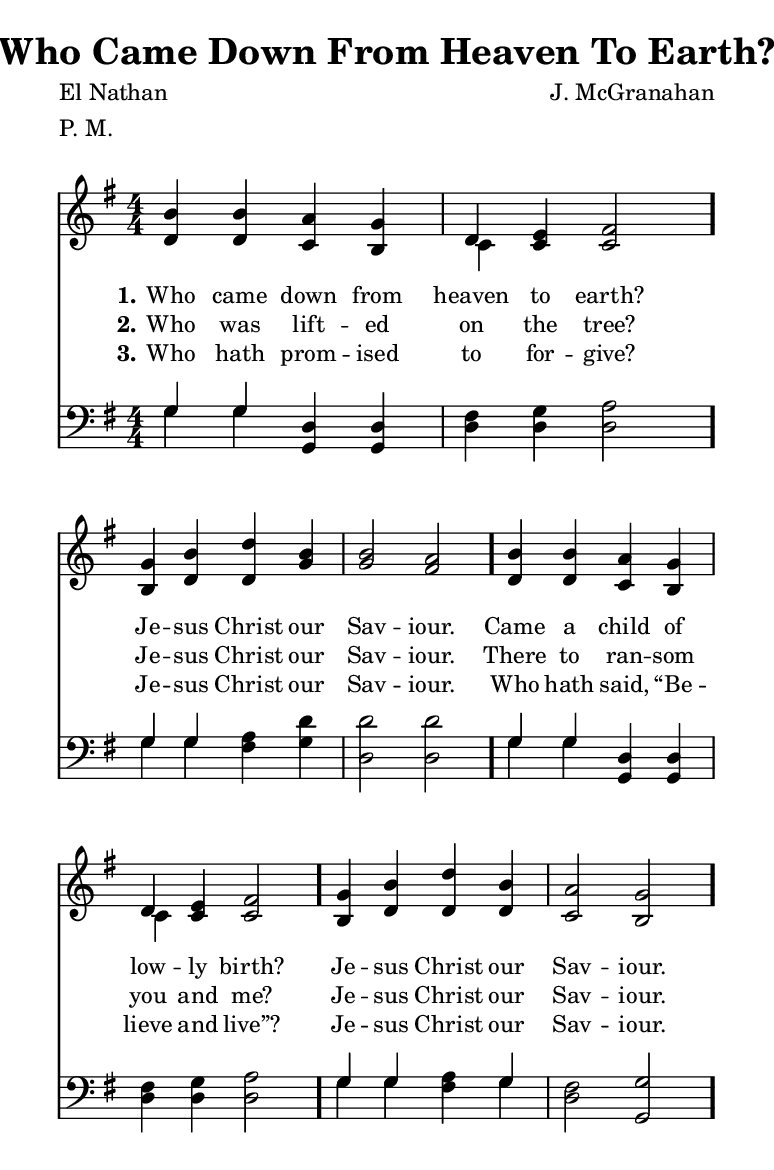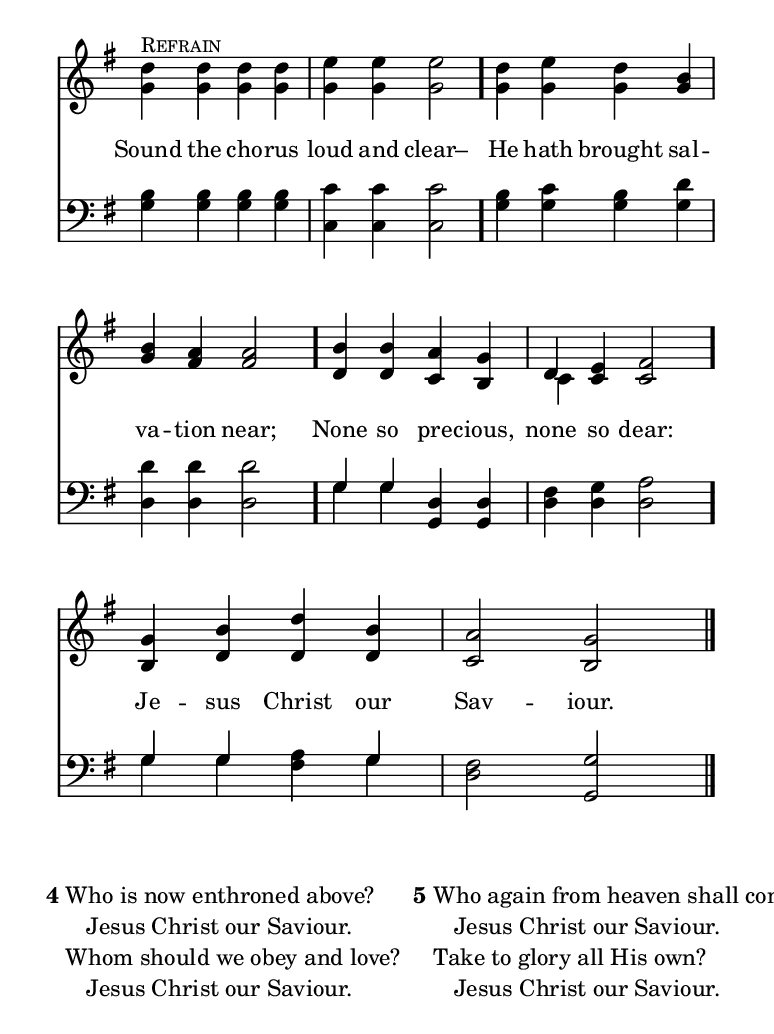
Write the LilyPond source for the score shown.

\include "common/global.ily"
\paper {
  \include "common/paper.ily"
  system-count = #(cond (is-eogsized 4) (#t #f))
}

\header{
  %children
  hymnnumber = "368"
  title = "Who Came Down From Heaven To Earth?"
  tunename = ""
  meter = "P. M."
  poet = "El Nathan"
  composer = "J. McGranahan"
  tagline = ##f
}

global = {
  \include "common/overrides.ily"
  \override Staff.TimeSignature.style = #'numbered
  \time 4/4
  \override Score.MetronomeMark.transparent = ##t % hide all fermata changes too
  \tempo 4=100
  \key g \major
  \autoBeamOff
}

notesSoprano = {
\global
\relative c'' {

  b4 b a g | d e fis2 |
  g4 b d b | b2 a |
  b4 b a g | d e fis2 |
  g4 b d b | a2 g |

  d'4^\markup { \small \caps "Refrain" } d d d | e e e2 |
  d4 e d b | b a a2 |
  b4 b a g | d e fis2 |
  g4 b d b | a2 g |

  \bar "|."

}
}

notesAlto = {
\global
\relative e' {

  d4 d c b | c c c2 |
  b4 d d g | g2 fis |
  d4 d c b | c c c2 |
  b4 d d d | c2 b |

  g'4 g g g | g g g2 |
  g4 g g g | g fis fis2 |
  d4 d c b | c c c2 |
  b4 d d d | c2 b |

}
}

notesTenor = {
\global
\relative a {

  g4 g d d | fis g a2 |
  g4 g a d | d2 d |
  g,4 g d d | fis g a2 |
  g4 g a g | fis2 g |

  b4 b b b | c c c2 |
  b4 c b d | d d d2 |
  g,4 g d d | fis g a2 |
  g4 g a g | fis2 g |

}
}

notesBass = {
\global
\relative f {

  g4 g g, g | d' d d2 |
  g4 g fis g | d2 d |
  g4 g g, g | d' d d2 |
  g4 g fis g | d2 g, |

  g'4 g g g | c, c c2 |
  g'4 g g g | d d d2 |
  g4 g g, g | d' d d2 |
  g4 g fis g | d2 g, |

}
}

Refrain = \lyricmode {

Sound the cho -- rus loud and clear– \bar "."
He hath brought sal -- va -- tion near; \bar "."
None so pre -- cious, none so dear: \bar "."
Je -- sus Christ our Sav -- iour. \bar "."

}

wordsA = \lyricmode {
\set stanza = "1."

Who came down from heaven to earth? \bar "."
Je -- sus Christ our Sav -- iour. \bar "."
Came a child of low -- ly birth? \bar "."
Je -- sus Christ our Sav -- iour. \bar "."

}

wordsB = \lyricmode {
\set stanza = "2."

Who was lift -- ed on the tree?
Je -- sus Christ our Sav -- iour.
There to ran -- som you and me?
Je -- sus Christ our Sav -- iour.

\Refrain

}

wordsC = \lyricmode {
\set stanza = "3."

Who hath prom -- ised to for -- give? % original has "promed"
Je -- sus Christ our Sav -- iour.
Who hath said, “Be -- lieve and live”?
Je -- sus Christ our Sav -- iour.

}

wordsD = \markuplist {

\line { Who is now enthroned above? }
\line { { \hspace #2 } Jesus Christ our Saviour. }
\line { Whom should we obey and love? }
\line { { \hspace #2 } Jesus Christ our Saviour. }

}

wordsE = \markuplist {

\line { Who again from heaven shall come? }
\line { { \hspace #2 } Jesus Christ our Saviour. }
\line { Take to glory all His own? }
\line { { \hspace #2 } Jesus Christ our Saviour. }

}

\score {
  \context ChoirStaff <<
    \context Staff = upper <<
      \set Staff.autoBeaming = ##f
      \set ChoirStaff.systemStartDelimiter = #'SystemStartBar
      \set ChoirStaff.printPartCombineTexts = ##f
      \partcombine #'(2 . 9) \notesSoprano \notesAlto
      \context NullVoice = sopranos { \voiceOne << \notesSoprano >> }
      \context NullVoice = altos { \voiceTwo << \notesAlto >> }
      \context Lyrics = one   \lyricsto sopranos \wordsA
      \context Lyrics = two   \lyricsto sopranos \wordsB
      \context Lyrics = three \lyricsto sopranos \wordsC
    >>
    \context Staff = men <<
      \set Staff.autoBeaming = ##f
      \clef bass
      \set ChoirStaff.printPartCombineTexts = ##f
      \partcombine #'(2 . 9) \notesTenor \notesBass
      \context NullVoice = tenors { \voiceOne << \notesTenor >> }
      \context NullVoice = basses { \voiceTwo << \notesBass >> }
    >>
  >>
  \layout {
    \include "common/layout.ily"
  }
  \midi{
    \include "common/midi.ily"
  }
}

\markup { \fill-line {
  \hspace #0.1
  \line{ \bold 4 \column { \wordsD } }
  \hspace #0.1
  \line{ \bold 5 \column { \wordsE } }
  \hspace #0.1
} }

\version "2.19.49"  % necessary for upgrading to future LilyPond versions.

% vi:set et ts=2 sw=2 ai nocindent syntax=lilypond:
